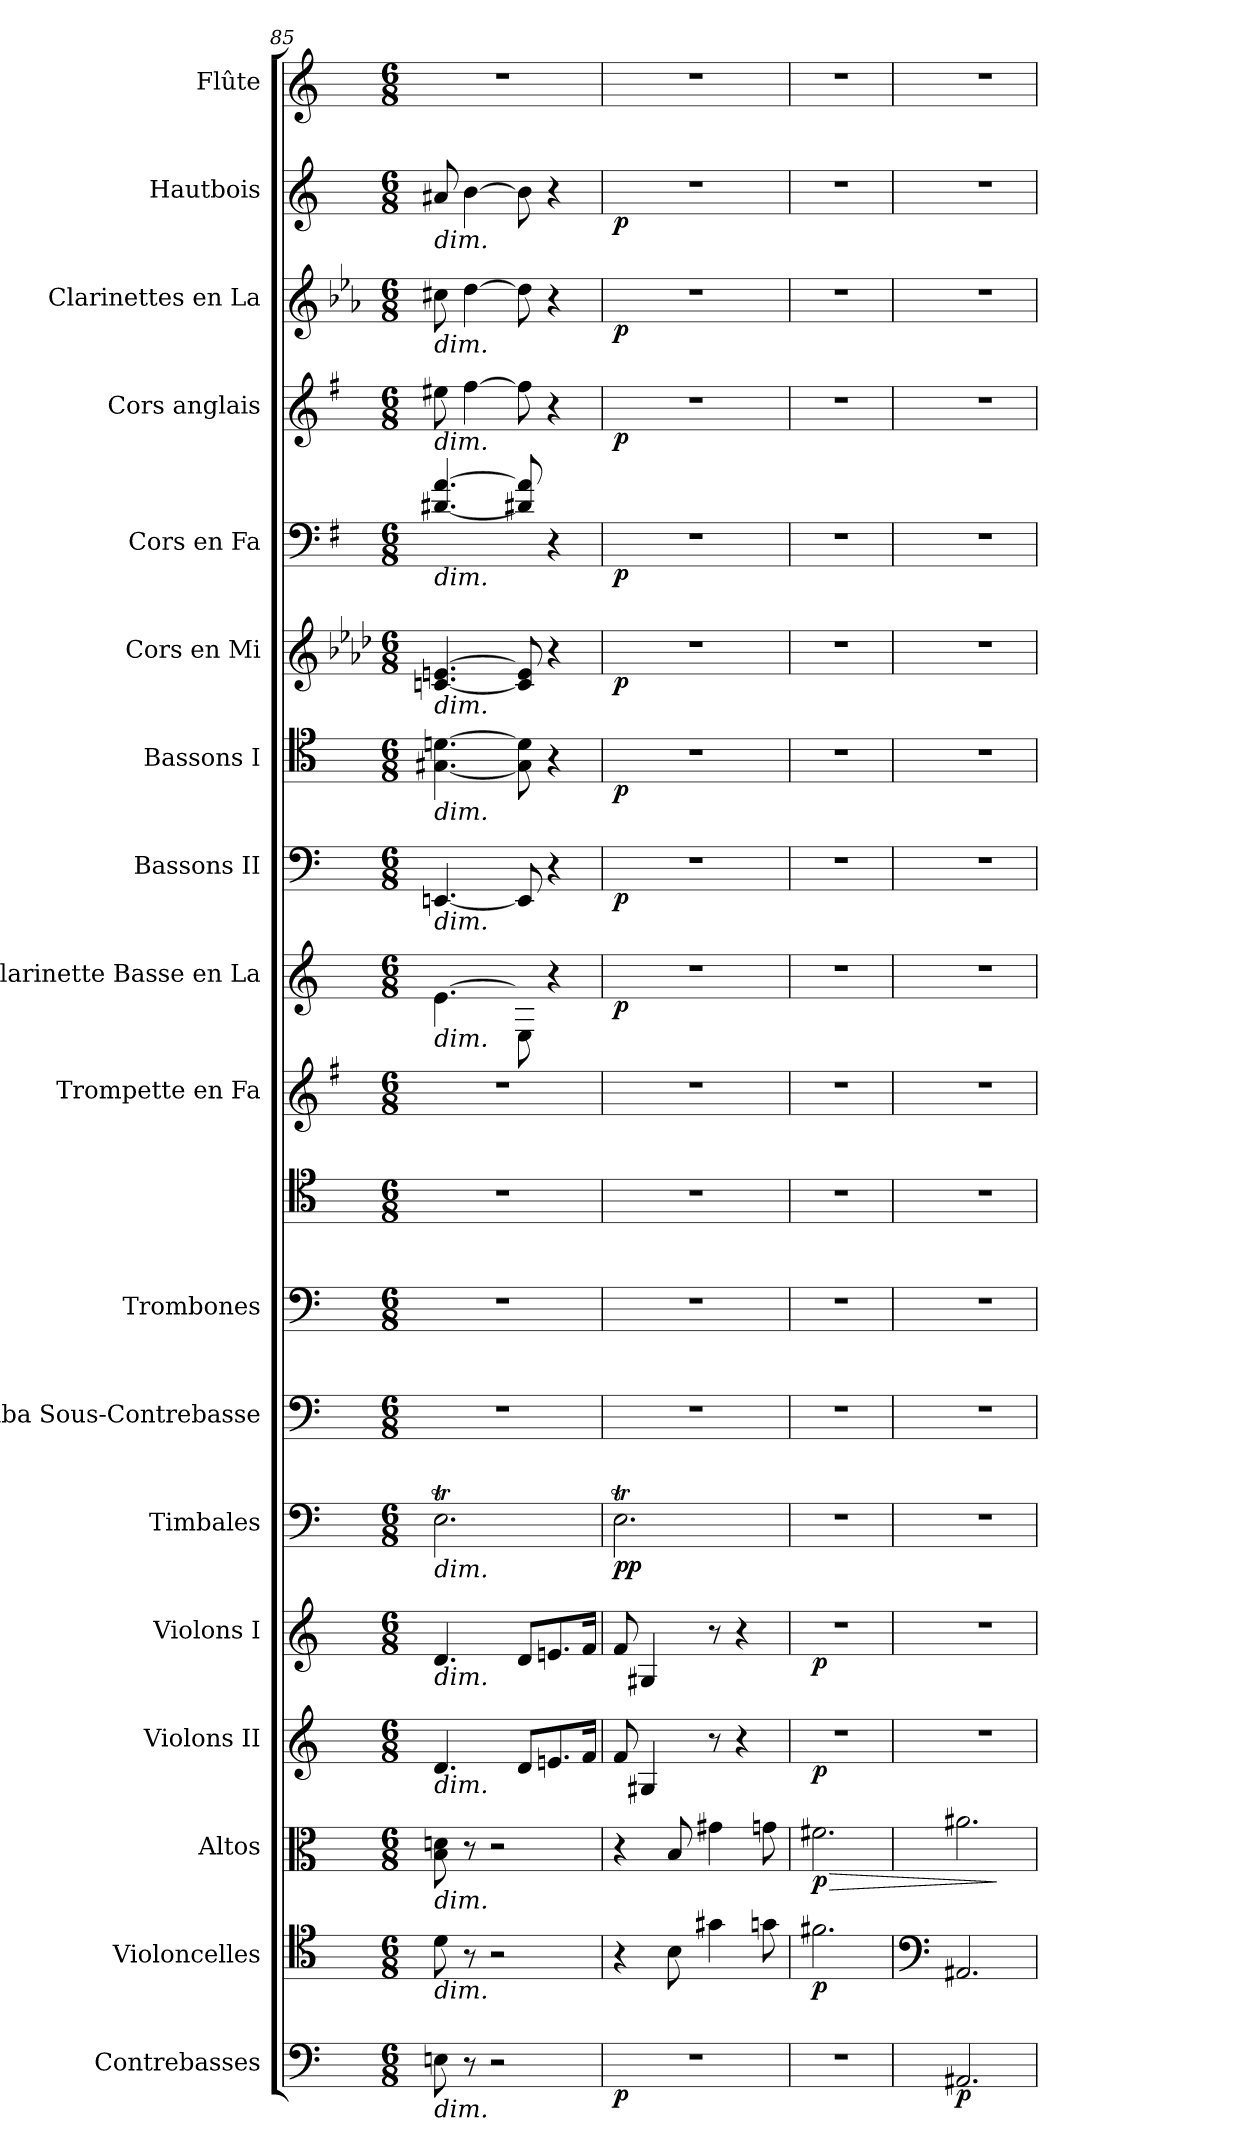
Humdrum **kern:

**kern	**dynam	**kern	**dynam	**kern	**dynam	**kern	**dynam	**kern	**dynam	**kern	**dynam	**kern	**kern	**kern	**kern	**kern	**dynam	**kern	**dynam	**kern	**dynam	**kern	**dynam	**kern	**dynam	**kern	**dynam	**kern	**dynam	**kern	**dynam	**kern
*part18	*part18	*part17	*part17	*part16	*part16	*part15	*part15	*part14	*part14	*part13	*part13	*part12	*part11	*part11	*part10	*part9	*part9	*part8	*part8	*part7	*part7	*part6	*part6	*part5	*part5	*part4	*part4	*part3	*part3	*part2	*part2	*part1
*staff19	*staff19	*staff18	*staff18	*staff17	*staff17	*staff16	*staff16	*staff15	*staff15	*staff14	*staff14	*staff13	*staff12	*staff11	*staff10	*staff9	*staff9	*staff8	*staff8	*staff7	*staff7	*staff6	*staff6	*staff5	*staff5	*staff4	*staff4	*staff3	*staff3	*staff2	*staff2	*staff1
*I"Contrebasses	*	*I"Violoncelles	*	*I"Altos	*	*I"Violons II	*	*I"Violons I	*	*I"Timbales	*	*I"Tuba Sous-Contrebasse	*I"Trombones	*	*I"Trompette en Fa	*I"Clarinette Basse en La	*	*I"Bassons II	*	*I"Bassons I	*	*I"Cors en Mi	*	*I"Cors en Fa	*	*I"Cors anglais	*	*I"Clarinettes en La	*	*I"Hautbois	*	*I"Flûte
*I'Cbs.	*	*I'Vlcs	*	*I'Alt.	*	*I'Vlns. II	*	*I'Vlns. I	*	*I'Timb.	*	*I'Tu. SCb.	*I'Tbn.	*	*I'Tromp. Fa	*I'Clar. B. La	*	*I'Bsn. II	*	*I'Bsn. I	*	*I'Cors Mi	*	*I'Cors Fa	*	*I'C. A.	*	*I'Clar. La	*	*I'Htbs.	*	*I'Fl.
!!LO:PB:g=z
*clefF4	*	*clefC4	*	*clefC3	*	*clefG2	*	*clefG2	*	*clefF4	*	*clefF4	*clefF4	*clefC4	*clefG2	*clefG2	*	*clefF4	*	*clefC4	*	*clefG2	*	*clefF4	*	*clefG2	*	*clefG2	*	*clefG2	*	*clefG2
*ITrd7c12	*	*	*	*	*	*	*	*	*	*	*	*	*	*	*ITrd-3c-5	*ITrd9c15	*	*	*	*	*	*ITrd5c8	*	*ITrd4c7	*	*ITrd4c7	*	*ITrd2c3	*	*	*	*
*k[]	*	*k[]	*	*k[]	*	*k[]	*	*k[]	*	*k[]	*	*k[]	*k[]	*k[]	*k[]	*k[]	*	*k[]	*	*k[]	*	*k[]	*	*k[]	*	*k[]	*	*k[]	*	*k[]	*	*k[]
*M6/8	*	*M6/8	*	*M6/8	*	*M6/8	*	*M6/8	*	*M6/8	*	*M6/8	*M6/8	*M6/8	*M6/8	*M6/8	*	*M6/8	*	*M6/8	*	*M6/8	*	*M6/8	*	*M6/8	*	*M6/8	*	*M6/8	*	*M6/8
=85	=85	=85	=85	=85	=85	=85	=85	=85	=85	=85	=85	=85	=85	=85	=85	=85	=85	=85	=85	=85	=85	=85	=85	=85	=85	=85	=85	=85	=85	=85	=85	=85
!	!	!	!	!	!	!	!	!	!	!	!	!	!	!	!	!	!	!	!	!	!	!	!	!	!	!	!	!	!	!LO:TX:b:i:t=dim.	!	!
!	!	!	!	!	!	!	!	!	!	!	!	!	!	!	!	!	!	!	!	!	!	!	!	!	!	!	!	!LO:TX:b:i:t=dim.	!	!	!	!
!	!	!	!	!	!	!	!	!	!	!	!	!	!	!	!	!	!	!	!	!	!	!	!	!	!	!LO:TX:b:i:t=dim.	!	!	!	!	!	!
!	!	!	!	!	!	!	!	!	!	!	!	!	!	!	!	!	!	!	!	!	!	!	!	!LO:TX:b:i:t=dim.	!	!	!	!	!	!	!	!
!	!	!	!	!	!	!	!	!	!	!	!	!	!	!	!	!	!	!	!	!	!	!LO:TX:b:i:t=dim.	!	!	!	!	!	!	!	!	!	!
!	!	!	!	!	!	!	!	!	!	!	!	!	!	!	!	!	!	!	!	!LO:TX:b:i:t=dim.	!	!	!	!	!	!	!	!	!	!	!	!
!	!	!	!	!	!	!	!	!	!	!	!	!	!	!	!	!	!	!LO:TX:b:i:t=dim.	!	!	!	!	!	!	!	!	!	!	!	!	!	!
!	!	!	!	!	!	!	!	!	!	!	!	!	!	!	!	!LO:TX:b:i:t=dim.	!	!	!	!	!	!	!	!	!	!	!	!	!	!	!	!
!	!	!	!	!	!	!	!	!	!	!LO:TX:b:i:t=dim.	!	!	!	!	!	!	!	!	!	!	!	!	!	!	!	!	!	!	!	!	!	!
!	!	!	!	!	!	!	!	!LO:TX:b:i:t=dim.	!	!	!	!	!	!	!	!	!	!	!	!	!	!	!	!	!	!	!	!	!	!	!	!
!	!	!	!	!	!	!LO:TX:b:i:t=dim.	!	!	!	!	!	!	!	!	!	!	!	!	!	!	!	!	!	!	!	!	!	!	!	!	!	!
!	!	!	!	!LO:TX:b:i:t=dim.	!	!	!	!	!	!	!	!	!	!	!	!	!	!	!	!	!	!	!	!	!	!	!	!	!	!	!	!
!	!	!LO:TX:b:i:t=dim.	!	!	!	!	!	!	!	!	!	!	!	!	!	!	!	!	!	!	!	!	!	!	!	!	!	!	!	!	!	!
!LO:TX:b:i:t=dim.	!	!	!	!	!	!	!	!	!	!	!	!	!	!	!	!	!	!	!	!	!	!	!	!	!	!	!	!	!	!	!	!
8EEn\	.	8d\	.	8B\ 8dn\	.	4.d/	.	4.d/	.	2.Et\	.	2.r	2.r	2.r	2.r	[4.E\	.	[4.EEn/	.	[4.G#X\ [4.dn\	.	[4.En/ [4.G#X/	.	[4.G#X/ [4.d/	.	8a#X\	.	8a#X\	.	8a#X/	.	2.r
8r	.	8r	.	8r	.	.	.	.	.	.	.	.	.	.	.	.	.	.	.	.	.	.	.	.	.	[4b\	.	[4b\	.	[4b\	.	.
2r	.	2r	.	2r	.	.	.	.	.	.	.	.	.	.	.	.	.	.	.	.	.	.	.	.	.	.	.	.	.	.	.	.
*	*	*	*	*	*	*	*	*	*	*	*	*	*	*	*	*8va	*	*	*	*	*	*	*	*	*	*	*	*	*	*	*	*
.	.	.	.	.	.	8d/L	.	8d/L	.	.	.	.	.	.	.	8E\]	.	8EE/]	.	8G#\] 8dn\]	.	8En/] 8G#/]	.	8G#X/] 8d/]	.	8b\]	.	8b\]	.	8b\]	.	.
.	.	.	.	.	.	8.en/	.	8.en/	.	.	.	.	.	.	.	4r	.	4r	.	4r	.	4r	.	4r	.	4r	.	4r	.	4r	.	.
.	.	.	.	.	.	16f/Jk	.	16f/Jk	.	.	.	.	.	.	.	.	.	.	.	.	.	.	.	.	.	.	.	.	.	.	.	.
=86	=86	=86	=86	=86	=86	=86	=86	=86	=86	=86	=86	=86	=86	=86	=86	=86	=86	=86	=86	=86	=86	=86	=86	=86	=86	=86	=86	=86	=86	=86	=86	=86
*	*	*	*	*	*	*	*	*	*	*	*	*	*	*	*	*X8va	*	*	*	*	*	*	*	*	*	*	*	*	*	*	*	*
!	!LO:DY:b	!	!	!	!	!	!	!	!	!	!LO:DY:b	!	!	!	!	!	!LO:DY:b	!	!LO:DY:b	!	!LO:DY:b	!	!LO:DY:b	!	!LO:DY:b	!	!LO:DY:b	!	!LO:DY:b	!	!LO:DY:b	!
2.r	p	4r	.	4r	.	8f/	.	8f/	.	2.Et\	pp	2.r	2.r	2.r	2.r	2.r	p	2.r	p	2.r	p	2.r	p	2.r	p	2.r	p	2.r	p	2.r	p	2.r
.	.	.	.	.	.	4G#X/	.	4G#X/	.	.	.	.	.	.	.	.	.	.	.	.	.	.	.	.	.	.	.	.	.	.	.	.
.	.	8B\	.	8B/	.	.	.	.	.	.	.	.	.	.	.	.	.	.	.	.	.	.	.	.	.	.	.	.	.	.	.	.
.	.	4g#X\	.	4g#X\	.	8r	.	8r	.	.	.	.	.	.	.	.	.	.	.	.	.	.	.	.	.	.	.	.	.	.	.	.
.	.	.	.	.	.	4r	.	4r	.	.	.	.	.	.	.	.	.	.	.	.	.	.	.	.	.	.	.	.	.	.	.	.
.	.	8gn\	.	8gn\	.	.	.	.	.	.	.	.	.	.	.	.	.	.	.	.	.	.	.	.	.	.	.	.	.	.	.	.
=87	=87	=87	=87	=87	=87	=87	=87	=87	=87	=87	=87	=87	=87	=87	=87	=87	=87	=87	=87	=87	=87	=87	=87	=87	=87	=87	=87	=87	=87	=87	=87	=87
!	!	!	!LO:DY:b	!	!LO:HP:b	!	!	!	!	!	!	!	!	!	!	!	!	!	!	!	!	!	!	!	!	!	!	!	!	!	!	!
!	!	!	!	!	!LO:DY:n=1:b	!	!LO:DY:b	!	!LO:DY:b	!	!	!	!	!	!	!	!	!	!	!	!	!	!	!	!	!	!	!	!	!	!	!
2.r	.	2.f#X\	p	2.f#X\	> p	2.r	p	2.r	p	2.r	.	2.r	2.r	2.r	2.r	2.r	.	2.r	.	2.r	.	2.r	.	2.r	.	2.r	.	2.r	.	2.r	.	2.r
=88	=88	=88	=88	=88	=88	=88	=88	=88	=88	=88	=88	=88	=88	=88	=88	=88	=88	=88	=88	=88	=88	=88	=88	=88	=88	=88	=88	=88	=88	=88	=88	=88
*	*	*clefF4	*	*	*	*	*	*	*	*	*	*	*	*	*	*	*	*	*	*	*	*	*	*	*	*	*	*	*	*	*	*
!	!LO:DY:b	!	!	!	!	!	!	!	!	!	!	!	!	!	!	!	!	!	!	!	!	!	!	!	!	!	!	!	!	!	!	!
2.AAA#X/	p	2.AA#X/	.	2.a#X\	.	2.r	.	2.r	.	2.r	.	2.r	2.r	2.r	2.r	2.r	.	2.r	.	2.r	.	2.r	.	2.r	.	2.r	.	2.r	.	2.r	.	2.r
.	.	.	.	.	]	.	.	.	.	.	.	.	.	.	.	.	.	.	.	.	.	.	.	.	.	.	.	.	.	.	.	.
=	=	=	=	=	=	=	=	=	=	=	=	=	=	=	=	=	=	=	=	=	=	=	=	=	=	=	=	=	=	=	=	=
*-	*-	*-	*-	*-	*-	*-	*-	*-	*-	*-	*-	*-	*-	*-	*-	*-	*-	*-	*-	*-	*-	*-	*-	*-	*-	*-	*-	*-	*-	*-	*-	*-
